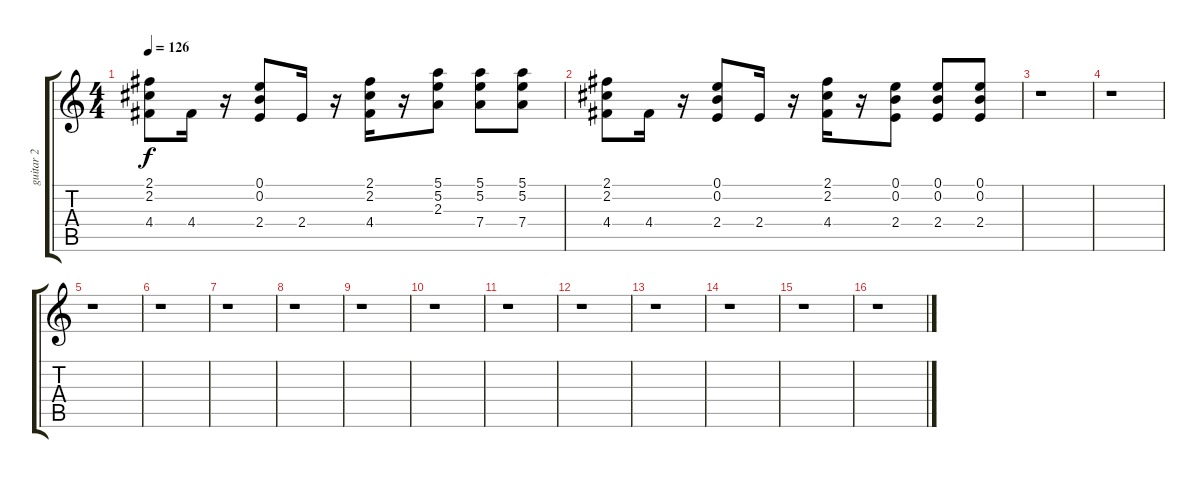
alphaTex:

\track ("guitar 2" "guitar 2") {instrument electricguitarmuted}
\staff {score tabs}
\tuning (E4 B3 G3 D3 A2 E2) {hide}
\ts (4 4)
\tempo 126
\clef g2
\ks c
(2.1 2.2 4.4).8{dy f} 4.4.16 r.16 (0.1 0.2 2.4).8 2.4.16 r.16 (2.1 2.2 4.4).16 r.16 (5.1 5.2 2.3).8 (5.1 5.2 7.4).8 (5.1 5.2 7.4).8 |
(2.1 2.2 4.4).8 4.4.16 r.16 (0.1 0.2 2.4).8 2.4.16 r.16 (2.1 2.2 4.4).16 r.16 (0.1 0.2 2.4).8 (0.1 0.2 2.4).8 (0.1 0.2 2.4).8 |
r.1 |
r.1 |
r.1 |
r.1 |
r.1 |
r.1 |
r.1 |
r.1 |
r.1 |
r.1 |
r.1 |
r.1 |
r.1 |
r.1
